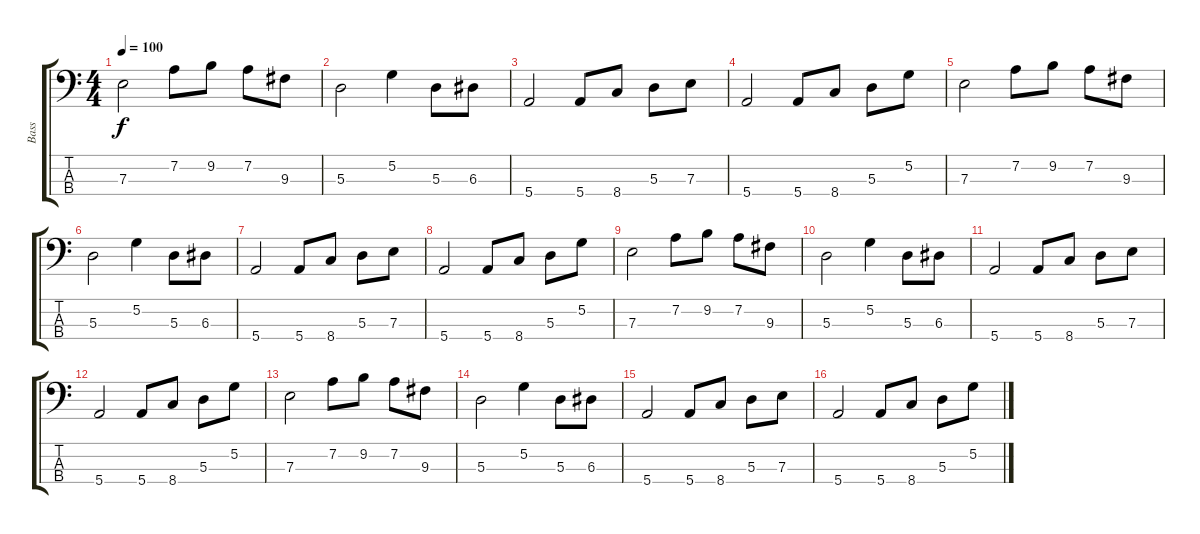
\track ("Bass" "Bass") {instrument electricbassfinger}
\staff {score tabs}
\tuning (G2 D2 A1 E1) {hide}
\ts (4 4)
\tempo 100
\clef f4
\ks c
7.3.2{dy f} 7.2.8 9.2.8 7.2.8 9.3.8 |
5.3.2 5.2.4 5.3.8 6.3.8 |
5.4.2 5.4.8 8.4.8 5.3.8 7.3.8 |
5.4.2 5.4.8 8.4.8 5.3.8 5.2.8 |
7.3.2 7.2.8 9.2.8 7.2.8 9.3.8 |
5.3.2 5.2.4 5.3.8 6.3.8 |
5.4.2 5.4.8 8.4.8 5.3.8 7.3.8 |
5.4.2 5.4.8 8.4.8 5.3.8 5.2.8 |
7.3.2 7.2.8 9.2.8 7.2.8 9.3.8 |
5.3.2 5.2.4 5.3.8 6.3.8 |
5.4.2 5.4.8 8.4.8 5.3.8 7.3.8 |
5.4.2 5.4.8 8.4.8 5.3.8 5.2.8 |
7.3.2 7.2.8 9.2.8 7.2.8 9.3.8 |
5.3.2 5.2.4 5.3.8 6.3.8 |
5.4.2 5.4.8 8.4.8 5.3.8 7.3.8 |
5.4.2 5.4.8 8.4.8 5.3.8 5.2.8
